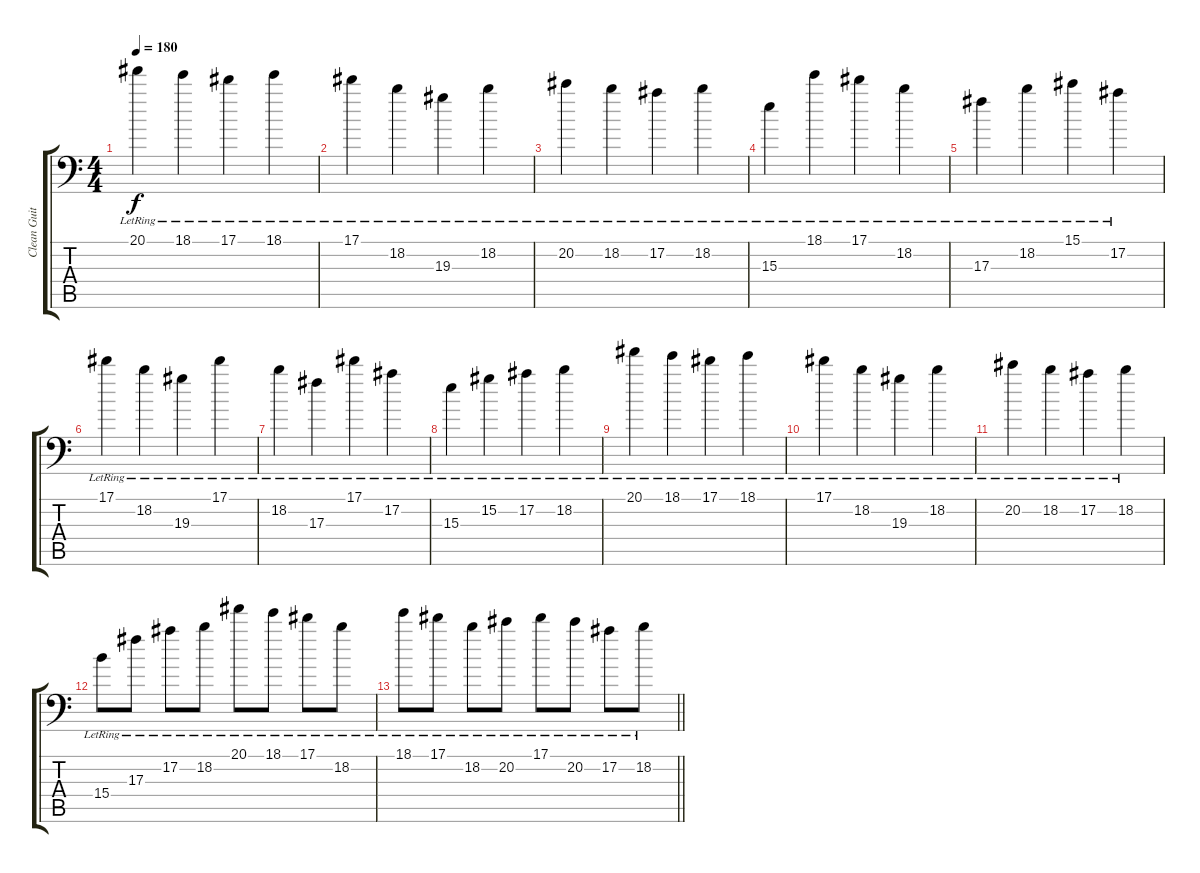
\track ("Clean Guitar 1" "Clean Guit") {instrument electricguitarjazz}
\staff {score tabs}
\tuning (Bb3 F3 Db3 Ab2 Eb2 Ab1) {hide}
\ts (4 4)
\tempo 180
\clef f4
\ks c
20.1{lr}.4{dy f} 18.1{lr}.4 17.1{lr}.4 18.1{lr}.4 |
17.1{lr}.4 18.2{lr}.4 19.3{lr}.4 18.2{lr}.4 |
20.2{lr}.4 18.2{lr}.4 17.2{lr}.4 18.2{lr}.4 |
15.3{lr}.4 18.1{lr}.4 17.1{lr}.4 18.2{lr}.4 |
17.3{lr}.4 18.2{lr}.4 15.1{lr}.4 17.2{lr}.4 |
17.1{lr}.4 18.2{lr}.4 19.3{lr}.4 17.1{lr}.4 |
18.2{lr}.4 17.3{lr}.4 17.1{lr}.4 17.2{lr}.4 |
15.3{lr}.4 15.2{lr}.4 17.2{lr}.4 18.2{lr}.4 |
20.1{lr}.4 18.1{lr}.4 17.1{lr}.4 18.1{lr}.4 |
17.1{lr}.4 18.2{lr}.4 19.3{lr}.4 18.2{lr}.4 |
20.2{lr}.4 18.2{lr}.4 17.2{lr}.4 18.2{lr}.4 |
15.4{lr}.8 17.3{lr}.8 17.2{lr}.8 18.2{lr}.8 20.1{lr}.8 18.1{lr}.8 17.1{lr}.8 18.2{lr}.8 |
\barLineRight lightlight
18.1{lr}.8 17.1{lr}.8 18.2{lr}.8 20.2{lr}.8 17.1{lr}.8 20.2{lr}.8 17.2{lr}.8 18.2{lr}.8
